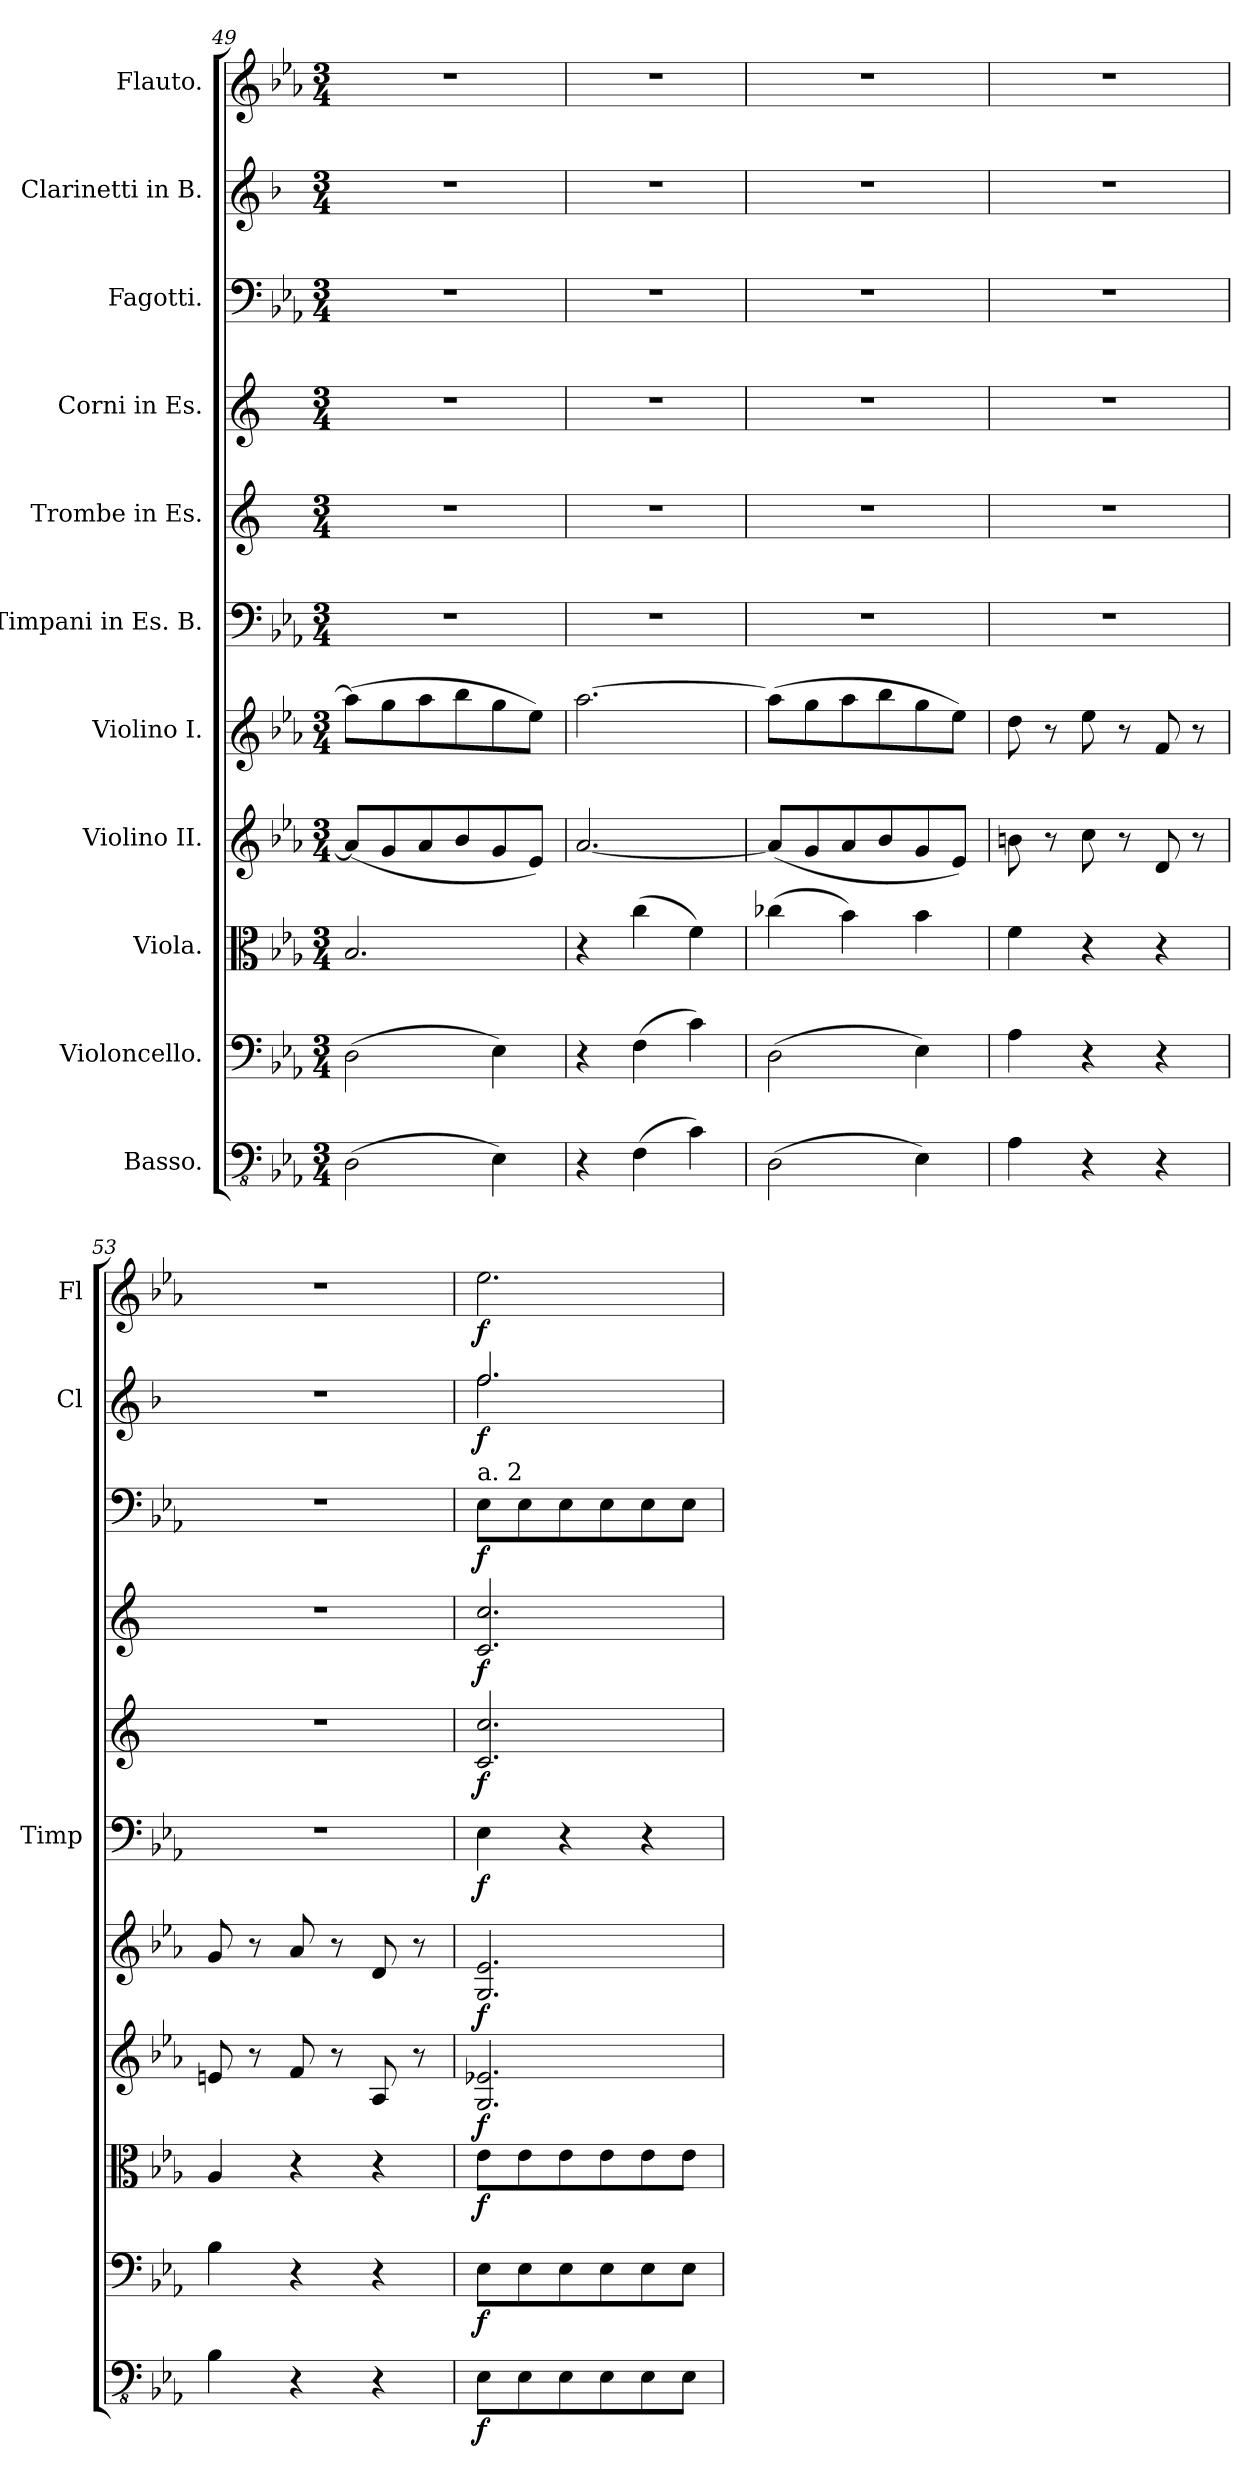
**kern	**dynam	**kern	**dynam	**kern	**dynam	**kern	**dynam	**kern	**dynam	**kern	**dynam	**kern	**dynam	**kern	**dynam	**kern	**dynam	**kern	**dynam	**kern	**dynam
*part11	*part11	*part10	*part10	*part9	*part9	*part8	*part8	*part7	*part7	*part6	*part6	*part5	*part5	*part4	*part4	*part3	*part3	*part2	*part2	*part1	*part1
*staff11	*staff11	*staff10	*staff10	*staff9	*staff9	*staff8	*staff8	*staff7	*staff7	*staff6	*staff6	*staff5	*staff5	*staff4	*staff4	*staff3	*staff3	*staff2	*staff2	*staff1	*staff1
*I"Basso.	*	*I"Violoncello.	*	*I"Viola.	*	*I"Violino II.	*	*I"Violino I.	*	*I"Timpani in Es. B.	*	*I"Trombe in Es.	*	*I"Corni in Es.	*	*I"Fagotti.	*	*I"Clarinetti in B.	*	*I"Flauto.	*
*	*	*	*	*	*	*	*	*	*	*I'Timp	*	*	*	*	*	*	*	*I'Cl	*	*I'Fl	*
*clefFv4	*	*clefF4	*	*clefC3	*	*clefG2	*	*clefG2	*	*clefF4	*	*clefG2	*	*clefG2	*	*clefF4	*	*clefG2	*	*clefG2	*
*	*	*	*	*	*	*	*	*	*	*	*	*ITrd-2c-3	*	*ITrd5c9	*	*	*	*ITrd1c2	*	*	*
*k[b-e-a-]	*	*k[b-e-a-]	*	*k[b-e-a-]	*	*k[b-e-a-]	*	*k[b-e-a-]	*	*k[b-e-a-]	*	*k[b-e-a-]	*	*k[b-e-a-]	*	*k[b-e-a-]	*	*k[b-e-a-]	*	*k[b-e-a-]	*
*M3/4	*	*M3/4	*	*M3/4	*	*M3/4	*	*M3/4	*	*M3/4	*	*M3/4	*	*M3/4	*	*M3/4	*	*M3/4	*	*M3/4	*
=49	=49	=49	=49	=49	=49	=49	=49	=49	=49	=49	=49	=49	=49	=49	=49	=49	=49	=49	=49	=49	=49
(>2DD\	.	(>2D\	.	2.B-/	.	(<8a-/L]	.	(>8aa-\L]	.	2.r	.	2.r	.	2.r	.	2.r	.	2.r	.	2.r	.
.	.	.	.	.	.	8g/	.	8gg\	.	.	.	.	.	.	.	.	.	.	.	.	.
.	.	.	.	.	.	8a-/	.	8aa-\	.	.	.	.	.	.	.	.	.	.	.	.	.
.	.	.	.	.	.	8b-/	.	8bb-\	.	.	.	.	.	.	.	.	.	.	.	.	.
4EE-\)	.	4E-\)	.	.	.	8g/	.	8gg\	.	.	.	.	.	.	.	.	.	.	.	.	.
.	.	.	.	.	.	8e-/J)	.	8ee-\J)	.	.	.	.	.	.	.	.	.	.	.	.	.
=50	=50	=50	=50	=50	=50	=50	=50	=50	=50	=50	=50	=50	=50	=50	=50	=50	=50	=50	=50	=50	=50
4r	.	4r	.	4r	.	[2.a-/	.	[2.aa-\	.	2.r	.	2.r	.	2.r	.	2.r	.	2.r	.	2.r	.
(>4FF\	.	(>4F\	.	(>4cc\	.	.	.	.	.	.	.	.	.	.	.	.	.	.	.	.	.
4C\)	.	4c\)	.	4f\)	.	.	.	.	.	.	.	.	.	.	.	.	.	.	.	.	.
=51	=51	=51	=51	=51	=51	=51	=51	=51	=51	=51	=51	=51	=51	=51	=51	=51	=51	=51	=51	=51	=51
(>2DD\	.	(>2D\	.	(>4cc-X\	.	(<8a-/L]	.	(>8aa-\L]	.	2.r	.	2.r	.	2.r	.	2.r	.	2.r	.	2.r	.
.	.	.	.	.	.	8g/	.	8gg\	.	.	.	.	.	.	.	.	.	.	.	.	.
.	.	.	.	4b-\)	.	8a-/	.	8aa-\	.	.	.	.	.	.	.	.	.	.	.	.	.
.	.	.	.	.	.	8b-/	.	8bb-\	.	.	.	.	.	.	.	.	.	.	.	.	.
4EE-\)	.	4E-\)	.	4b-\	.	8g/	.	8gg\	.	.	.	.	.	.	.	.	.	.	.	.	.
.	.	.	.	.	.	8e-/J)	.	8ee-\J)	.	.	.	.	.	.	.	.	.	.	.	.	.
=52	=52	=52	=52	=52	=52	=52	=52	=52	=52	=52	=52	=52	=52	=52	=52	=52	=52	=52	=52	=52	=52
4AA-\	.	4A-\	.	4f\	.	8bn\	.	8dd\	.	2.r	.	2.r	.	2.r	.	2.r	.	2.r	.	2.r	.
.	.	.	.	.	.	8r	.	8r	.	.	.	.	.	.	.	.	.	.	.	.	.
4r	.	4r	.	4r	.	8cc\	.	8ee-\	.	.	.	.	.	.	.	.	.	.	.	.	.
.	.	.	.	.	.	8r	.	8r	.	.	.	.	.	.	.	.	.	.	.	.	.
4r	.	4r	.	4r	.	8d/	.	8f/	.	.	.	.	.	.	.	.	.	.	.	.	.
.	.	.	.	.	.	8r	.	8r	.	.	.	.	.	.	.	.	.	.	.	.	.
=53	=53	=53	=53	=53	=53	=53	=53	=53	=53	=53	=53	=53	=53	=53	=53	=53	=53	=53	=53	=53	=53
4BB-\	.	4B-\	.	4A-/	.	8en/	.	8g/	.	2.r	.	2.r	.	2.r	.	2.r	.	2.r	.	2.r	.
.	.	.	.	.	.	8r	.	8r	.	.	.	.	.	.	.	.	.	.	.	.	.
4r	.	4r	.	4r	.	8f/	.	8a-/	.	.	.	.	.	.	.	.	.	.	.	.	.
.	.	.	.	.	.	8r	.	8r	.	.	.	.	.	.	.	.	.	.	.	.	.
4r	.	4r	.	4r	.	8A-/	.	8d/	.	.	.	.	.	.	.	.	.	.	.	.	.
.	.	.	.	.	.	8r	.	8r	.	.	.	.	.	.	.	.	.	.	.	.	.
=54	=54	=54	=54	=54	=54	=54	=54	=54	=54	=54	=54	=54	=54	=54	=54	=54	=54	=54	=54	=54	=54
*	*	*	*	*	*	*	*	*	*	*	*	*	*	*	*	*	*	*^	*	*	*
!	!	!	!	!	!	!	!	!	!	!	!	!	!	!	!	!LO:TX:a:t=a. 2	!	!	!	!	!	!
!	!LO:DY:b	!	!LO:DY:b	!	!LO:DY:b	!	!LO:DY:b	!	!LO:DY:b	!	!LO:DY:b	!	!LO:DY:b	!	!LO:DY:b	!	!LO:DY:b	!	!	!LO:DY:b	!	!LO:DY:b
8EE-\L	f	8E-\L	f	8e-\L	f	2.G/ 2.e-X/	f	2.G/ 2.e-/	f	4E-\	f	2.e-/ 2.ee-/	f	2.E-/ 2.e-/	f	8E-\L	f	2.ee-/	2.ee-\	f	2.ee-\	f
8EE-\	.	8E-\	.	8e-\	.	.	.	.	.	.	.	.	.	.	.	8E-\	.	.	.	.	.	.
8EE-\	.	8E-\	.	8e-\	.	.	.	.	.	4r	.	.	.	.	.	8E-\	.	.	.	.	.	.
8EE-\	.	8E-\	.	8e-\	.	.	.	.	.	.	.	.	.	.	.	8E-\	.	.	.	.	.	.
8EE-\	.	8E-\	.	8e-\	.	.	.	.	.	4r	.	.	.	.	.	8E-\	.	.	.	.	.	.
8EE-\J	.	8E-\J	.	8e-\J	.	.	.	.	.	.	.	.	.	.	.	8E-\J	.	.	.	.	.	.
*	*	*	*	*	*	*	*	*	*	*	*	*	*	*	*	*	*	*v	*v	*	*	*
=	=	=	=	=	=	=	=	=	=	=	=	=	=	=	=	=	=	=	=	=	=
*-	*-	*-	*-	*-	*-	*-	*-	*-	*-	*-	*-	*-	*-	*-	*-	*-	*-	*-	*-	*-	*-
